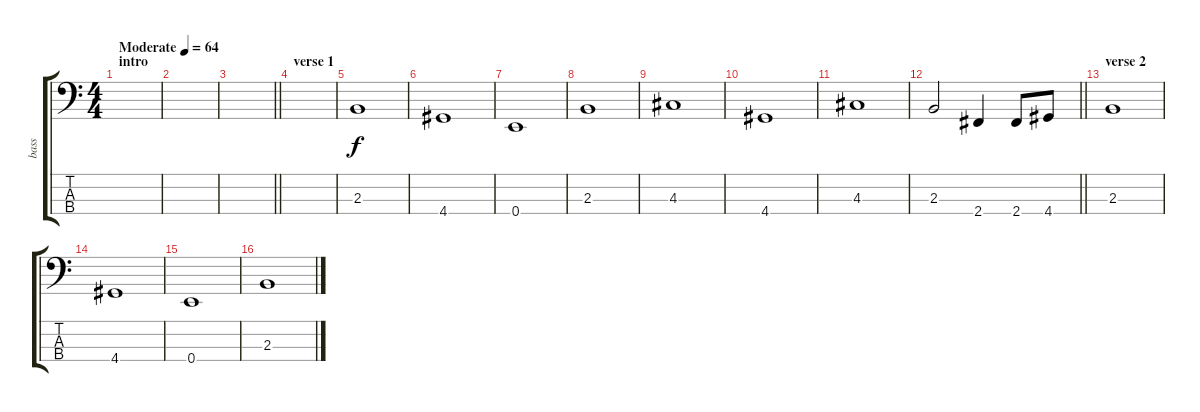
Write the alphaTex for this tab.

\track ("bass" "bass") {instrument electricbassfinger}
\staff {score tabs}
\tuning (G2 D2 A1 E1) {hide}
\ts (4 4)
\section ("" "intro")
\tempo (64 "Moderate")
\clef f4
\ks c
|
|
\barLineRight lightlight
|
\section ("" "verse 1")
|
2.3.1 |
4.4.1 |
0.4.1 |
2.3.1 |
4.3.1 |
4.4.1 |
4.3.1 |
\barLineRight lightlight
2.3.2 2.4.4 2.4.8 4.4.8 |
\section ("" "verse 2")
2.3.1 |
4.4.1 |
0.4.1 |
2.3.1
